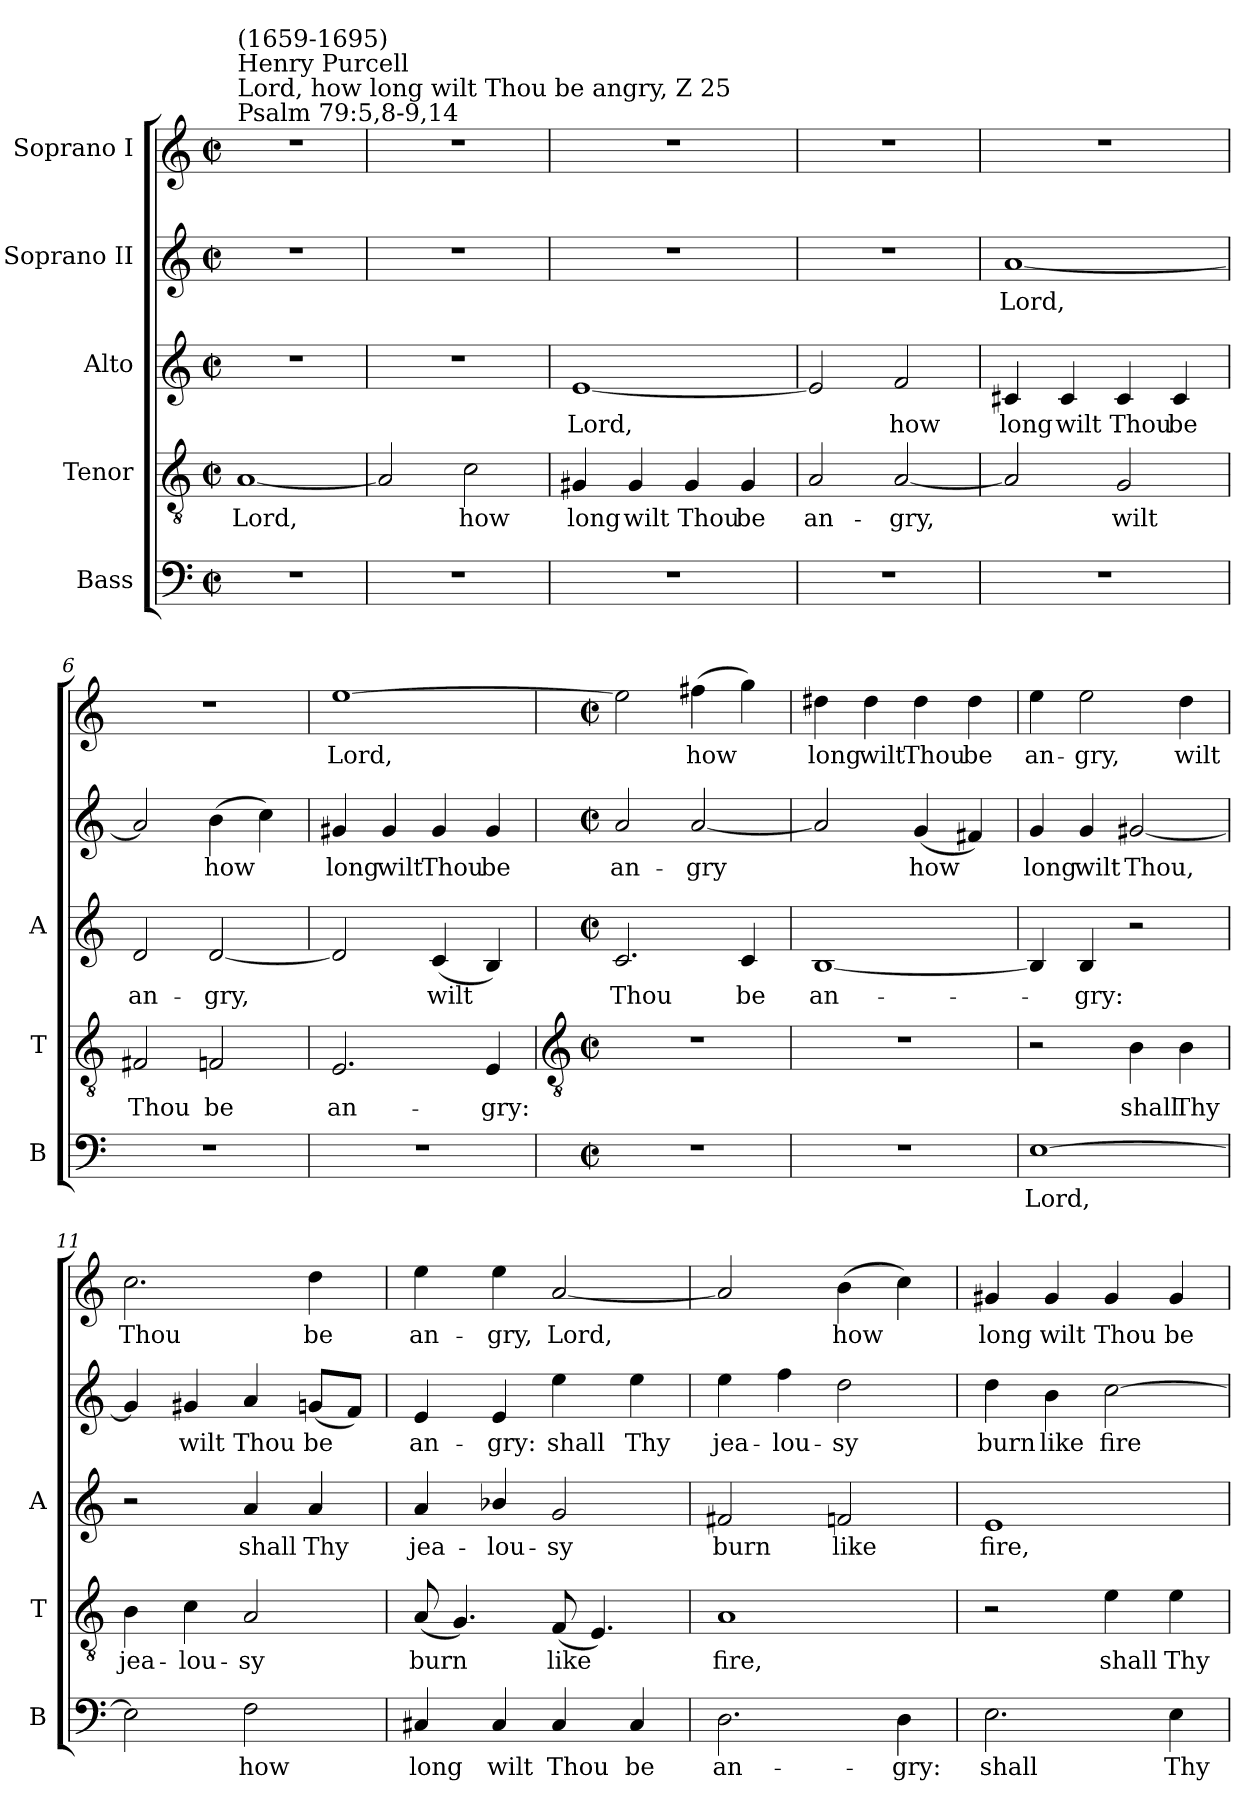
**kern	**text	**kern	**text	**kern	**text	**kern	**text	**kern	**text
*part5	*part5	*part4	*part4	*part3	*part3	*part2	*part2	*part1	*part1
*staff5	*staff5	*staff4	*staff4	*staff3	*staff3	*staff2	*staff2	*staff1	*staff1
*I"Bass	*	*I"Tenor	*	*I"Alto	*	*I"Soprano II	*	*I"Soprano I	*
*I'B	*	*I'T	*	*I'A	*	*	*	*	*
*clefF4	*	*clefGv2	*	*clefG2	*	*clefG2	*	*clefG2	*
*k[]	*	*k[]	*	*k[]	*	*k[]	*	*k[]	*
*M2/2	*	*M2/2	*	*M2/2	*	*M2/2	*	*M2/2	*
*met(c|)	*	*met(c|)	*	*met(c|)	*	*met(c|)	*	*met(c|)	*
*MM128	*	*MM128	*	*MM128	*	*MM128	*	*MM128	*
=1	=1	=1	=1	=1	=1	=1	=1	=1	=1
!	!	!	!	!	!	!	!	!LO:TX:a:t=Psalm 79&colon;5,8-9,14	!
!	!	!	!	!	!	!	!	!LO:TX:a:t=Lord, how long wilt Thou be angry, Z 25	!
!	!	!	!	!	!	!	!	!LO:TX:a:t=Henry Purcell	!
!	!	!	!	!	!	!	!	!LO:TX:a:t=(1659-1695)	!
!	!	!	!LO:LY:b	!	!	!	!	!	!
1r	.	[1A	Lord,	1r	.	1r	.	1r	.
=2	=2	=2	=2	=2	=2	=2	=2	=2	=2
1r	.	2A/]	.	1r	.	1r	.	1r	.
!	!	!	!LO:LY:b	!	!	!	!	!	!
.	.	2c\	how	.	.	.	.	.	.
=3	=3	=3	=3	=3	=3	=3	=3	=3	=3
!	!	!	!LO:LY:b	!	!LO:LY:b	!	!	!	!
1r	.	4G#X/	long	[1e	Lord,	1r	.	1r	.
!	!	!	!LO:LY:b	!	!	!	!	!	!
.	.	4G#/	wilt	.	.	.	.	.	.
!	!	!	!LO:LY:b	!	!	!	!	!	!
.	.	4G#/	Thou	.	.	.	.	.	.
!	!	!	!LO:LY:b	!	!	!	!	!	!
.	.	4G#/	be	.	.	.	.	.	.
=4	=4	=4	=4	=4	=4	=4	=4	=4	=4
!	!	!	!LO:LY:b	!	!	!	!	!	!
1r	.	2A/	an-	2e/]	.	1r	.	1r	.
!	!	!	!LO:LY:b	!	!LO:LY:b	!	!	!	!
.	.	[2A/	-gry,	2f/	how	.	.	.	.
=5	=5	=5	=5	=5	=5	=5	=5	=5	=5
!	!	!	!	!	!LO:LY:b	!	!LO:LY:b	!	!
1r	.	2A/]	.	4c#X/	long	[1a	Lord,	1r	.
!	!	!	!	!	!LO:LY:b	!	!	!	!
.	.	.	.	4c#/	wilt	.	.	.	.
!	!	!	!LO:LY:b	!	!LO:LY:b	!	!	!	!
.	.	2G/	wilt	4c#/	Thou	.	.	.	.
!	!	!	!	!	!LO:LY:b	!	!	!	!
.	.	.	.	4c#/	be	.	.	.	.
=6	=6	=6	=6	=6	=6	=6	=6	=6	=6
!	!	!	!LO:LY:b	!	!LO:LY:b	!	!	!	!
1r	.	2F#X/	Thou	2d/	an-	2a/]	.	1r	.
!	!	!	!LO:LY:b	!	!LO:LY:b	!	!LO:LY:b	!	!
.	.	2Fn/	be	[2d/	-gry,	(>4b\	how	.	.
.	.	.	.	.	.	4cc\)	.	.	.
=7	=7	=7	=7	=7	=7	=7	=7	=7	=7
!	!	!	!LO:LY:b	!	!	!	!LO:LY:b	!	!LO:LY:b
1r	.	2.E/	an-	2d/]	.	4g#X/	long	[1ee	Lord,
!	!	!	!	!	!	!	!LO:LY:b	!	!
.	.	.	.	.	.	4g#/	wilt	.	.
!	!	!	!	!	!LO:LY:b	!	!LO:LY:b	!	!
.	.	.	.	(<4c/	wilt	4g#/	Thou	.	.
!	!	!	!LO:LY:b	!	!	!	!LO:LY:b	!	!
.	.	4E/	-gry:	4B/)	.	4g#/	be	.	.
!!LO:LB:g=z
=8	=8	=8	=8	=8	=8	=8	=8	=8	=8
*	*	*clefGv2	*	*	*	*	*	*	*
*M2/2	*	*M2/2	*	*M2/2	*	*M2/2	*	*M2/2	*
*met(c|)	*	*met(c|)	*	*met(c|)	*	*met(c|)	*	*met(c|)	*
!	!	!	!	!	!LO:LY:b	!	!LO:LY:b	!	!
1r	.	1r	.	2.c/	Thou	2a/	an-	2ee\]	.
!	!	!	!	!	!	!	!LO:LY:b	!	!LO:LY:b
.	.	.	.	.	.	[2a/	-gry	(>4ff#X\	how
!	!	!	!	!	!LO:LY:b	!	!	!	!
.	.	.	.	4c/	be	.	.	4gg\)	.
=9	=9	=9	=9	=9	=9	=9	=9	=9	=9
!	!	!	!	!	!LO:LY:b	!	!	!	!LO:LY:b
1r	.	1r	.	[1B	an-	2a/]	.	4dd#X\	long
!	!	!	!	!	!	!	!	!	!LO:LY:b
.	.	.	.	.	.	.	.	4dd#\	wilt
!	!	!	!	!	!	!	!LO:LY:b	!	!LO:LY:b
.	.	.	.	.	.	(<4g/	how	4dd#\	Thou
!	!	!	!	!	!	!	!	!	!LO:LY:b
.	.	.	.	.	.	4f#X/)	.	4dd#\	be
=10	=10	=10	=10	=10	=10	=10	=10	=10	=10
!	!LO:LY:b	!	!	!	!	!	!LO:LY:b	!	!LO:LY:b
[1E	Lord,	2r	.	4B/]	.	4g/	long	4ee\	an-
!	!	!	!	!	!LO:LY:b	!	!LO:LY:b	!	!LO:LY:b
.	.	.	.	4B/	gry:	4g/	wilt	2ee\	-gry,
!	!	!	!LO:LY:b	!	!	!	!LO:LY:b	!	!
.	.	4B\	shall	2r	.	[2g#X/	Thou,	.	.
!	!	!	!LO:LY:b	!	!	!	!	!	!LO:LY:b
.	.	4B\	Thy	.	.	.	.	4dd\	wilt
=11	=11	=11	=11	=11	=11	=11	=11	=11	=11
!	!	!	!LO:LY:b	!	!	!	!	!	!LO:LY:b
2E\]	.	4B\	jea-	2r	.	4g#/]	.	2.cc\	Thou
!	!	!	!LO:LY:b	!	!	!	!LO:LY:b	!	!
.	.	4c\	-lou-	.	.	4g#X/	wilt	.	.
!	!LO:LY:b	!	!LO:LY:b	!	!LO:LY:b	!	!LO:LY:b	!	!
2F\	how	2A/	-sy	4a/	shall	4a/	Thou	.	.
!	!	!	!	!	!LO:LY:b	!	!LO:LY:b	!	!LO:LY:b
.	.	.	.	4a/	Thy	(<8gn/L	be	4dd\	be
.	.	.	.	.	.	8f/J)	.	.	.
=12	=12	=12	=12	=12	=12	=12	=12	=12	=12
!	!LO:LY:b	!	!LO:LY:b	!	!LO:LY:b	!	!LO:LY:b	!	!LO:LY:b
4C#X/	long	(<8A/	burn	4a/	jea-	4e/	an-	4ee\	an-
.	.	4.G/)	.	.	.	.	.	.	.
!	!LO:LY:b	!	!	!	!LO:LY:b	!	!LO:LY:b	!	!LO:LY:b
4C#/	wilt	.	.	4b-X/	-lou-	4e/	-gry:	4ee\	-gry,
!	!LO:LY:b	!	!LO:LY:b	!	!LO:LY:b	!	!LO:LY:b	!	!LO:LY:b
4C#/	Thou	(<8F/	like	2g/	-sy	4ee\	shall	[2a/	Lord,
.	.	4.E/)	.	.	.	.	.	.	.
!	!LO:LY:b	!	!	!	!	!	!LO:LY:b	!	!
4C#/	be	.	.	.	.	4ee\	Thy	.	.
!!LO:PB:g=z
=13	=13	=13	=13	=13	=13	=13	=13	=13	=13
!	!LO:LY:b	!	!LO:LY:b	!	!LO:LY:b	!	!LO:LY:b	!	!
2.D\	an-	1A	fire,	2f#X/	burn	4ee\	jea-	2a/]	.
!	!	!	!	!	!	!	!LO:LY:b	!	!
.	.	.	.	.	.	4ff\	-lou-	.	.
!	!	!	!	!	!LO:LY:b	!	!LO:LY:b	!	!LO:LY:b
.	.	.	.	2fn/	like	2dd\	-sy	(>4b\	how
!	!LO:LY:b	!	!	!	!	!	!	!	!
4D\	-gry:	.	.	.	.	.	.	4cc\)	.
=14	=14	=14	=14	=14	=14	=14	=14	=14	=14
!	!LO:LY:b	!	!	!	!LO:LY:b	!	!LO:LY:b	!	!LO:LY:b
2.E\	shall	2r	.	1e	fire,	4dd\	burn	4g#X/	long
!	!	!	!	!	!	!	!LO:LY:b	!	!LO:LY:b
.	.	.	.	.	.	4b\	like	4g#/	wilt
!	!	!	!LO:LY:b	!	!	!	!LO:LY:b	!	!LO:LY:b
.	.	4e\	shall	.	.	[2cc\	fire	4g#/	Thou
!	!LO:LY:b	!	!LO:LY:b	!	!	!	!	!	!LO:LY:b
4E\	Thy	4e\	Thy	.	.	.	.	4g#/	be
=	=	=	=	=	=	=	=	=	=
*-	*-	*-	*-	*-	*-	*-	*-	*-	*-
